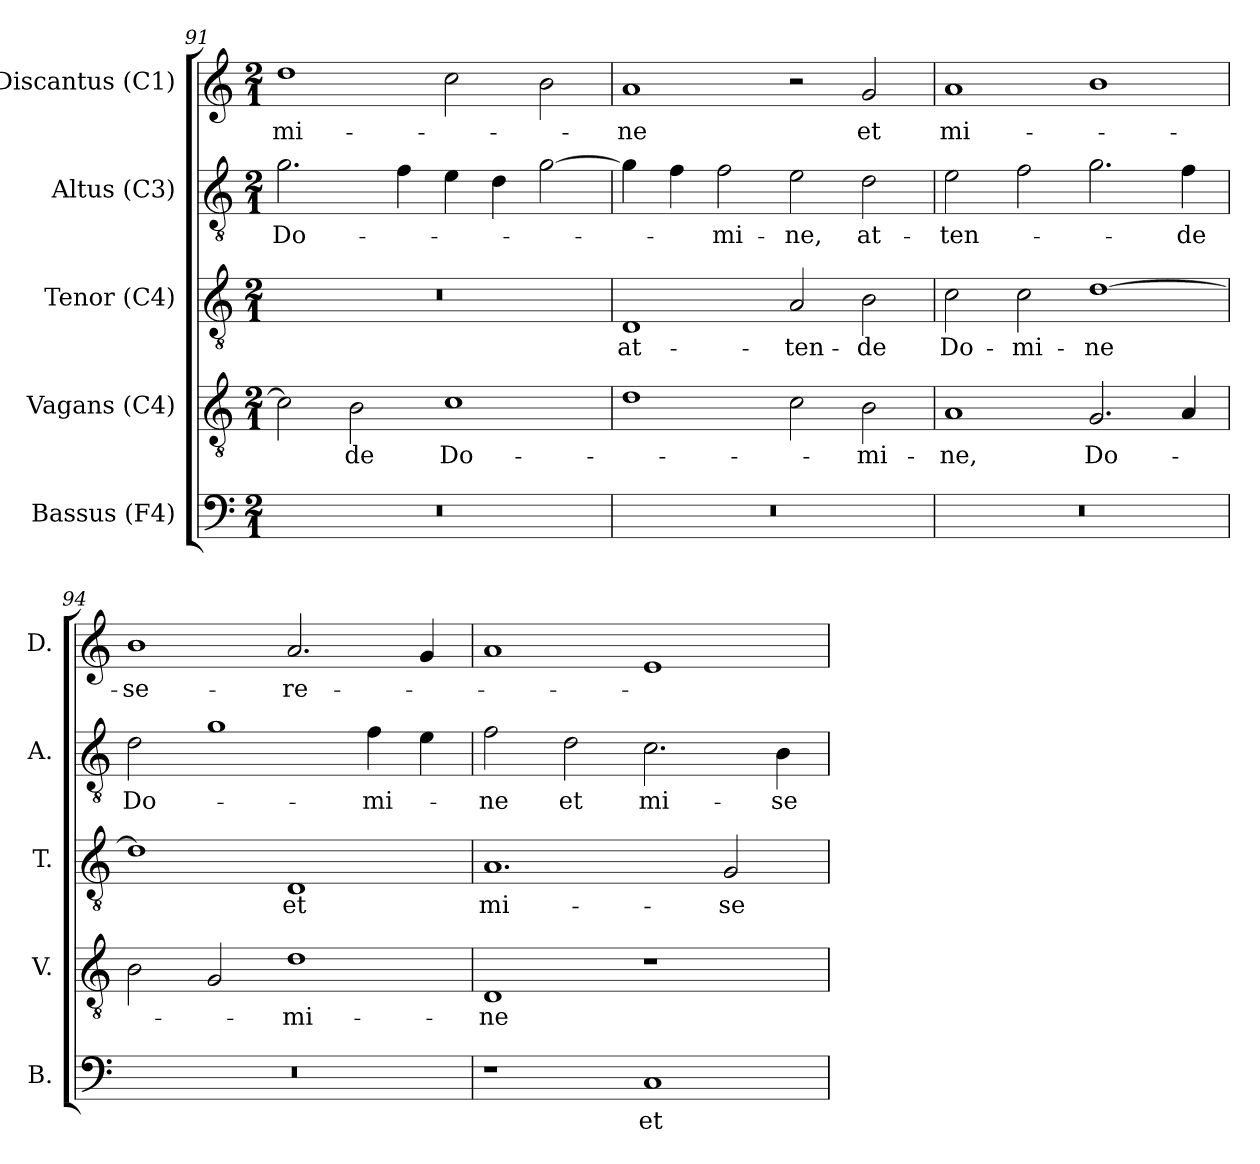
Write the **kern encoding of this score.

**kern	**text	**kern	**text	**kern	**text	**kern	**text	**kern	**text
*part5	*part5	*part4	*part4	*part3	*part3	*part2	*part2	*part1	*part1
*staff5	*staff5	*staff4	*staff4	*staff3	*staff3	*staff2	*staff2	*staff1	*staff1
*I"Bassus (F4)	*	*I"Vagans (C4)	*	*I"Tenor (C4)	*	*I"Altus (C3)	*	*I"Discantus (C1)	*
*I'B.	*	*I'V.	*	*I'T.	*	*I'A.	*	*I'D.	*
*clefF4	*	*clefGv2	*	*clefGv2	*	*clefGv2	*	*clefG2	*
*	*	*ITrd7c12	*	*ITrd7c12	*	*ITrd7c12	*	*	*
*k[]	*	*k[]	*	*k[]	*	*k[]	*	*k[]	*
*C:	*	*C:	*	*C:	*	*C:	*	*C:	*
*M2/1	*	*M2/1	*	*M2/1	*	*M2/1	*	*M2/1	*
=91	=91	=91	=91	=91	=91	=91	=91	=91	=91
!LO:N:vis=1	!	!	!	!LO:N:vis=1	!	!	!	!	!
!	!	!	!	!	!	!	!LO:LY:b:color=#000000	!	!
!	!	!	!	!	!	!	!	!	!LO:LY:b:color=#000000
0r	.	2Ci\]	.	0r	.	2.Gi\	Do-	1ddi	-mi-
!	!	!	!LO:LY:b:color=#000000	!	!	!	!	!	!
.	.	2BBi\	-de	.	.	.	.	.	.
.	.	.	.	.	.	4Fi\	.	.	.
!	!	!	!LO:LY:b:color=#000000	!	!	!	!	!	!
.	.	1Ci	Do-	.	.	4Ei\	.	2cci\	.
.	.	.	.	.	.	4Di\	.	.	.
.	.	.	.	.	.	[2Gi\	.	2bi\	.
!!LO:LB:g=z
=92	=92	=92	=92	=92	=92	=92	=92	=92	=92
!LO:N:vis=1	!	!	!	!	!	!	!	!	!
!	!	!	!	!	!LO:LY:b:color=#000000	!	!	!	!
!	!	!	!	!	!	!	!	!	!LO:LY:b:color=#000000
0r	.	1Di	.	1DDi	at-	4Gi\]	.	1ai	-ne
.	.	.	.	.	.	4Fi\	.	.	.
!	!	!	!	!	!	!	!LO:LY:b:color=#000000	!	!
.	.	.	.	.	.	2Fi\	-mi-	.	.
!	!	!	!	!	!LO:LY:b:color=#000000	!	!	!	!
!	!	!	!	!	!	!	!LO:LY:b:color=#000000	!	!
.	.	2Ci\	.	2AAi/	-ten-	2Ei\	-ne,	2r	.
!	!	!	!LO:LY:b:color=#000000	!	!	!	!	!	!
!	!	!	!	!	!LO:LY:b:color=#000000	!	!	!	!
!	!	!	!	!	!	!	!LO:LY:b:color=#000000	!	!
!	!	!	!	!	!	!	!	!	!LO:LY:b:color=#000000
.	.	2BBi\	-mi-	2BBi\	-de	2Di\	at-	2gi/	et
=93	=93	=93	=93	=93	=93	=93	=93	=93	=93
!LO:N:vis=1	!	!	!	!	!	!	!	!	!
!	!	!	!LO:LY:b:color=#000000	!	!	!	!	!	!
!	!	!	!	!	!LO:LY:b:color=#000000	!	!	!	!
!	!	!	!	!	!	!	!LO:LY:b:color=#000000	!	!
!	!	!	!	!	!	!	!	!	!LO:LY:b:color=#000000
0r	.	1AAi	-ne,	2Ci\	Do-	2Ei\	-ten-	1ai	mi-
!	!	!	!	!	!LO:LY:b:color=#000000	!	!	!	!
.	.	.	.	2Ci\	-mi-	2Fi\	.	.	.
!	!	!	!LO:LY:b:color=#000000	!	!	!	!	!	!
!	!	!	!	!	!LO:LY:b:color=#000000	!	!	!	!
.	.	2.GGi/	Do-	[1Di	-ne	2.Gi\	.	1bi	.
!	!	!	!	!	!	!	!LO:LY:b:color=#000000	!	!
.	.	4AAi/	.	.	.	4Fi\	-de	.	.
=94	=94	=94	=94	=94	=94	=94	=94	=94	=94
!LO:N:vis=1	!	!	!	!	!	!	!	!	!
!	!	!	!	!	!	!	!LO:LY:b:color=#000000	!	!
!	!	!	!	!	!	!	!	!	!LO:LY:b:color=#000000
0r	.	2BBi\	.	1Di]	.	2Di\	Do-	1bi	-se-
.	.	2GGi/	.	.	.	1Gi	.	.	.
!	!	!	!LO:LY:b:color=#000000	!	!	!	!	!	!
!	!	!	!	!	!LO:LY:b:color=#000000	!	!	!	!
!	!	!	!	!	!	!	!	!	!LO:LY:b:color=#000000
.	.	1Di	-mi-	1DDi	et	.	.	2.ai/	-re-
!	!	!	!	!	!	!	!LO:LY:b:color=#000000	!	!
.	.	.	.	.	.	4Fi\	-mi-	.	.
.	.	.	.	.	.	4Ei\	.	4gi/	.
=95	=95	=95	=95	=95	=95	=95	=95	=95	=95
!	!	!	!LO:LY:b:color=#000000	!	!	!	!	!	!
!	!	!	!	!	!LO:LY:b:color=#000000	!	!	!	!
!	!	!	!	!	!	!	!LO:LY:b:color=#000000	!	!
1r	.	1DDi	-ne	1.AAi	mi-	2Fi\	-ne	1ai	.
!	!	!	!	!	!	!	!LO:LY:b:color=#000000	!	!
.	.	.	.	.	.	2Di\	et	.	.
!	!LO:LY:b:color=#000000	!	!	!	!	!	!	!	!
!	!	!	!	!	!	!	!LO:LY:b:color=#000000	!	!
1Ci	et	1r	.	.	.	2.Ci\	mi-	1ei	.
!	!	!	!	!	!LO:LY:b:color=#000000	!	!	!	!
.	.	.	.	2GGi/	-se-	.	.	.	.
!	!	!	!	!	!	!	!LO:LY:b:color=#000000	!	!
.	.	.	.	.	.	4BBi\	-se-	.	.
=	=	=	=	=	=	=	=	=	=
*-	*-	*-	*-	*-	*-	*-	*-	*-	*-
